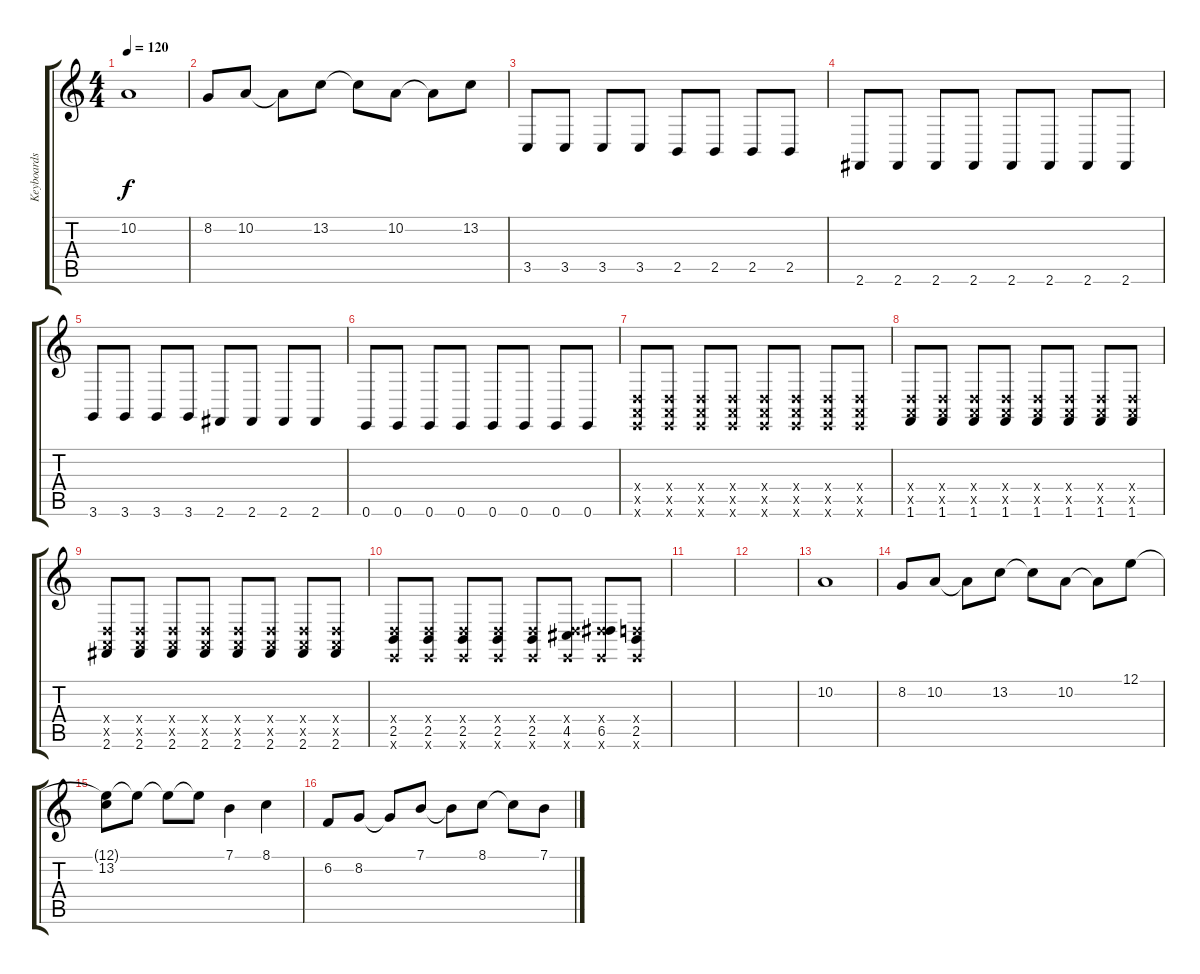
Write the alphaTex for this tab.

\track ("Keyboards" "Keyboards") {instrument lead1square}
\staff {score tabs}
\tuning (E4 B3 G3 D3 A2 E2) {hide}
\ts (4 4)
\tempo 120
\clef g2
\ks c
10.2.1{dy f} |
8.2.8 10.2.8 10.2{t}.8 13.2.8 13.2{t}.8 10.2.8 10.2{t}.8 13.2.8 |
3.5.8{instrument distortionguitar} 3.5.8 3.5.8 3.5.8 2.5.8 2.5.8 2.5.8 2.5.8 |
2.6.8 2.6.8 2.6.8 2.6.8 2.6.8 2.6.8 2.6.8 2.6.8 |
3.6.8 3.6.8 3.6.8 3.6.8 2.6.8 2.6.8 2.6.8 2.6.8 |
0.6.8 0.6.8 0.6.8 0.6.8 0.6.8 0.6.8 0.6.8 0.6.8 |
(0.4{x} 0.5{x} 0.6{x}).8{instrument distortionguitar} (0.4{x} 0.5{x} 0.6{x}).8 (0.4{x} 0.5{x} 0.6{x}).8 (0.4{x} 0.5{x} 0.6{x}).8 (0.4{x} 0.5{x} 0.6{x}).8 (0.4{x} 0.5{x} 0.6{x}).8 (0.4{x} 0.5{x} 0.6{x}).8 (0.4{x} 0.5{x} 0.6{x}).8 |
(0.4{x} 0.5{x} 1.6).8 (0.4{x} 0.5{x} 1.6).8 (0.4{x} 0.5{x} 1.6).8 (0.4{x} 0.5{x} 1.6).8 (0.4{x} 0.5{x} 1.6).8 (0.4{x} 0.5{x} 1.6).8 (0.4{x} 0.5{x} 1.6).8 (0.4{x} 0.5{x} 1.6).8 |
(0.4{x} 0.5{x} 2.6).8 (0.4{x} 0.5{x} 2.6).8 (0.4{x} 0.5{x} 2.6).8 (0.4{x} 0.5{x} 2.6).8 (0.4{x} 0.5{x} 2.6).8 (0.4{x} 0.5{x} 2.6).8 (0.4{x} 0.5{x} 2.6).8 (0.4{x} 0.5{x} 2.6).8 |
(0.4{x} 2.5 0.6{x}).8 (0.4{x} 2.5 0.6{x}).8 (0.4{x} 2.5 0.6{x}).8 (0.4{x} 2.5 0.6{x}).8 (0.4{x} 2.5 0.6{x}).8 (0.4{x} 4.5 0.6{x}).8 (0.4{x} 6.5 0.6{x}).8 (0.4{x} 2.5 0.6{x}).8 |
|
|
10.2.1{instrument lead1square} |
8.2.8 10.2.8 10.2{t}.8 13.2.8 13.2{t}.8 10.2.8 10.2{t}.8 12.1.8 |
(12.1{t} 13.2).8 12.1{t}.8 12.1{t}.8 12.1{t}.8 7.1.4 8.1.4 |
6.2.8 8.2.8 8.2{t}.8 7.1.8 7.1{t}.8 8.1.8 8.1{t}.8 7.1.8
